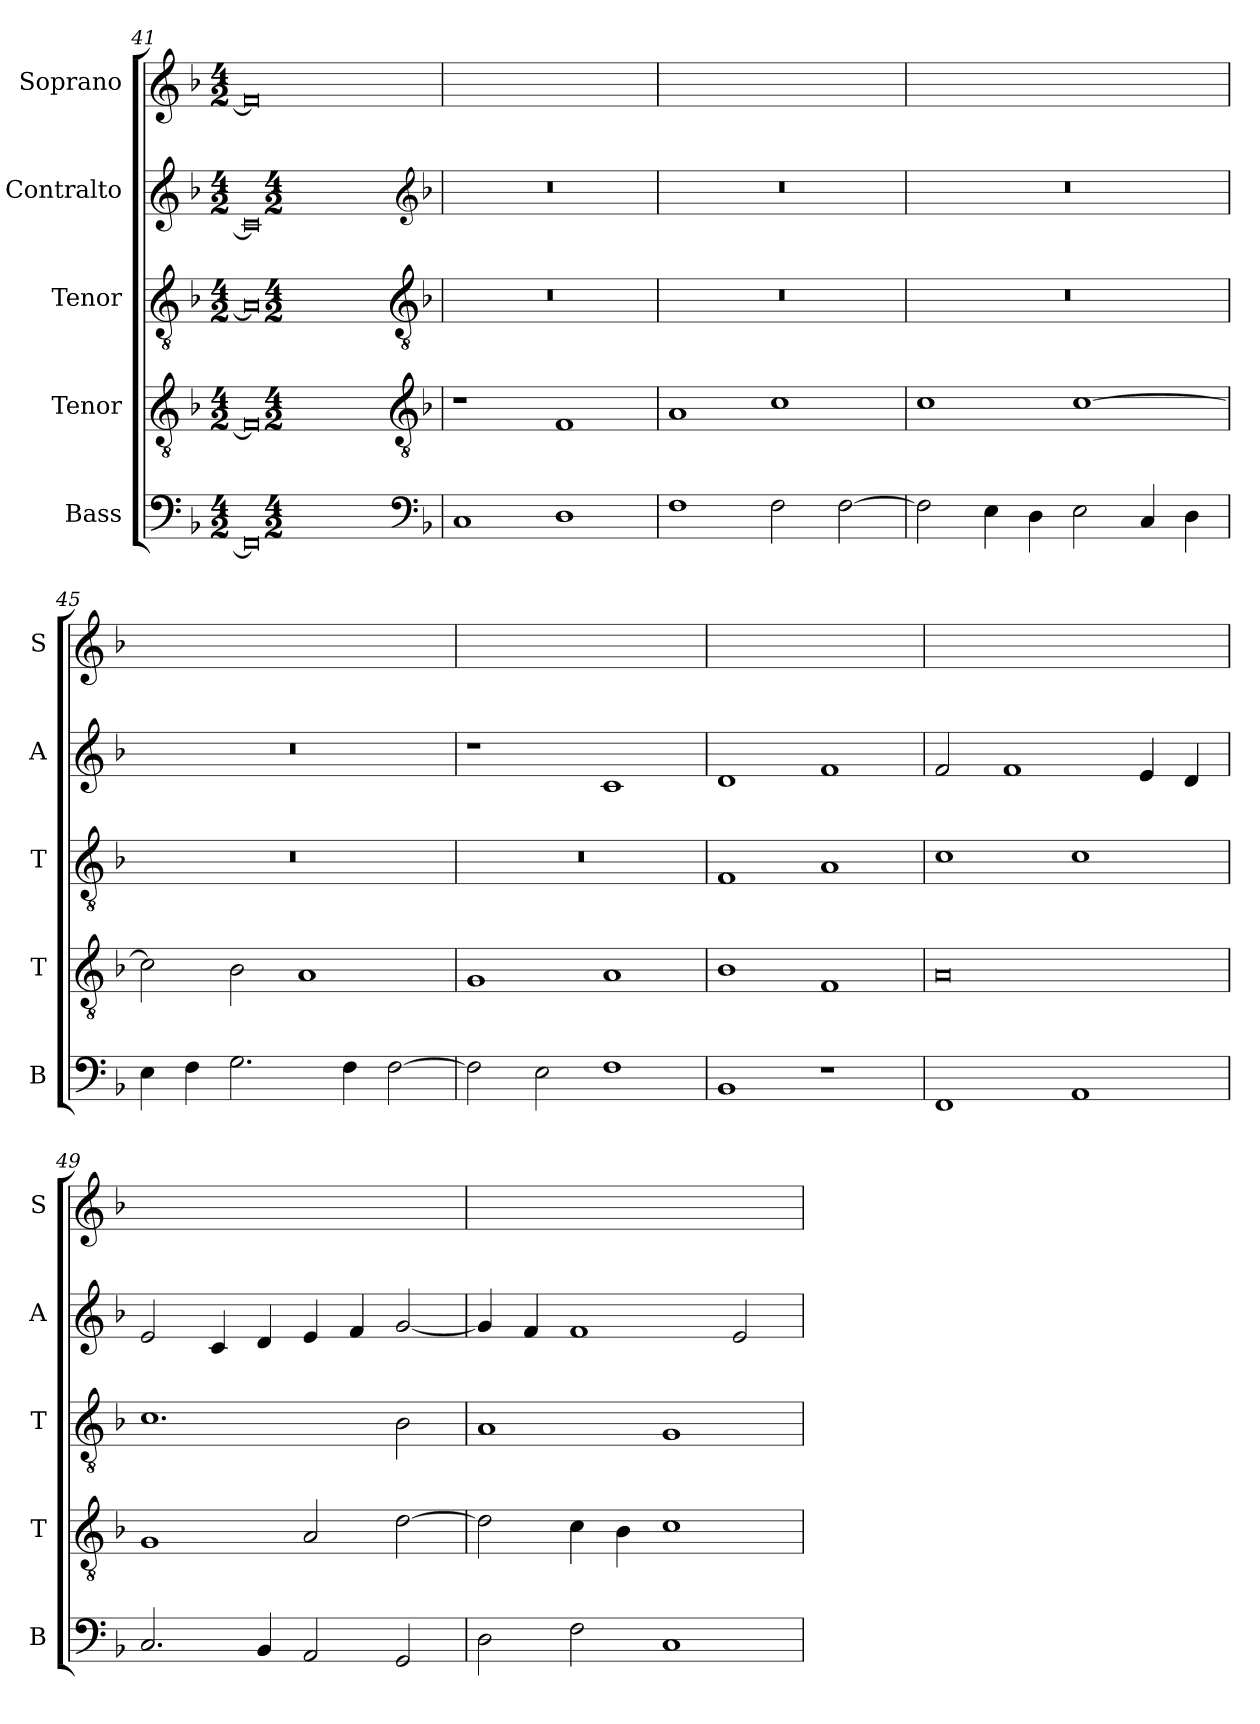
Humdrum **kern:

**kern	**kern	**kern	**kern	**kern
*part5	*part4	*part3	*part2	*part1
*staff5	*staff4	*staff3	*staff2	*staff1
*I"Bass	*I"Tenor	*I"Tenor	*I"Contralto	*I"Soprano
*I'B	*I'T	*I'T	*I'A	*I'S
*clefF4	*clefGv2	*clefGv2	*clefG2	*clefG2
*k[b-]	*k[b-]	*k[b-]	*k[b-]	*k[b-]
*F:ion	*F:ion	*F:ion	*F:ion	*F:ion
*M4/2	*M4/2	*M4/2	*M4/2	*M4/2
=41	=41	=41	=41	=41
0FF]	0F]	0A]	0c]	0f]
*clefF4	*clefGv2	*clefGv2	*clefG2	*
*k[b-]	*k[b-]	*k[b-]	*k[b-]	*
*F:ion	*F:ion	*F:ion	*F:ion	*
*M4/2	*M4/2	*M4/2	*M4/2	*
=42	=42	=42	=42	=42
1C	1r	0r	0r	0ryy
1D	1F	.	.	.
=43	=43	=43	=43	=43
1F	1A	0r	0r	0ryy
2F	1c	.	.	.
[2F	.	.	.	.
=44	=44	=44	=44	=44
2F]	1c	0r	0r	0ryy
4E	.	.	.	.
4D	.	.	.	.
2E	[1c	.	.	.
4C	.	.	.	.
4D	.	.	.	.
=45	=45	=45	=45	=45
4E	2c]	0r	0r	0ryy
4F	.	.	.	.
2.G	2B-	.	.	.
.	1A	.	.	.
4F	.	.	.	.
[2F	.	.	.	.
=46	=46	=46	=46	=46
2F]	1G	0r	1r	0ryy
2E	.	.	.	.
1F	1A	.	1c	.
=47	=47	=47	=47	=47
1BB-	1B-	1F	1d	0ryy
1r	1F	1A	1f	.
=48	=48	=48	=48	=48
1FF	0A	1c	2f	0ryy
.	.	.	1f	.
1AA	.	1c	.	.
.	.	.	4e	.
.	.	.	4d	.
=49	=49	=49	=49	=49
2.C	1G	1.c	2e	0ryy
.	.	.	4c	.
4BB-	.	.	4d	.
2AA	2A	.	4e	.
.	.	.	4f	.
2GG	[2d	2B-	[2g	.
=50	=50	=50	=50	=50
2D	2d]	1A	4g]	0ryy
.	.	.	4f	.
2F	4c	.	1f	.
.	4B-	.	.	.
1C	1c	1G	.	.
.	.	.	2e	.
=	=	=	=	=
*-	*-	*-	*-	*-
